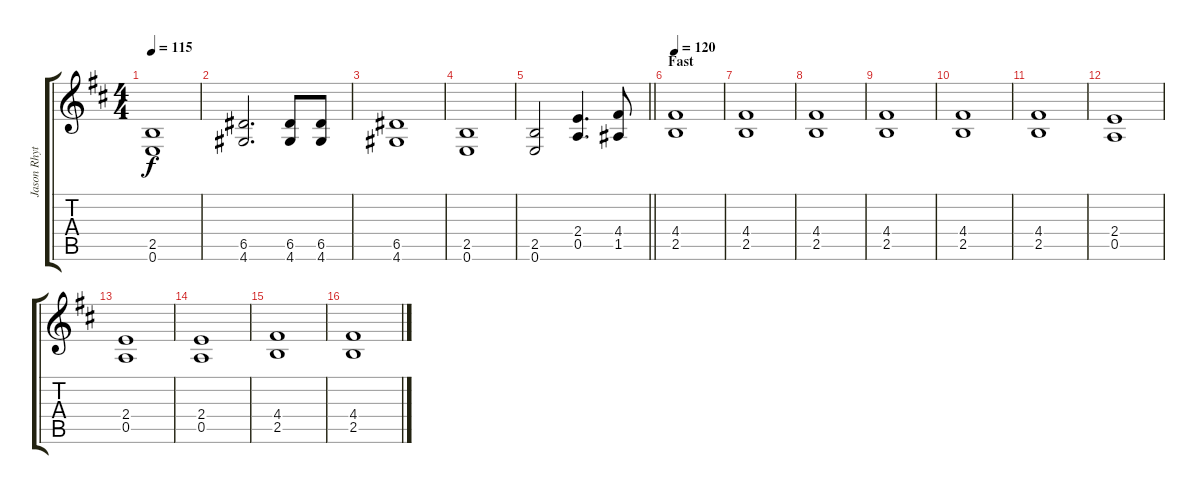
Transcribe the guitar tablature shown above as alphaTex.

\track ("Jason Rhythm" "Jason Rhyt") {instrument electricguitarjazz}
\staff {score tabs}
\tuning (E4 B3 G3 D3 A2 E2) {hide}
\ts (4 4)
\tempo 115
\clef g2
\ks bminor
(2.5 0.6).1{dy f} |
(6.5 4.6).2{d} (6.5 4.6).8 (6.5 4.6).8 |
(6.5 4.6).1 |
(2.5 0.6).1 |
\barLineRight lightlight
(2.5 0.6).2 (2.4 0.5).4{d} (4.4 1.5).8 |
\section ("" "Fast")
\tempo 120
(4.4 2.5).1 |
(4.4 2.5).1 |
(4.4 2.5).1 |
(4.4 2.5).1 |
(4.4 2.5).1 |
(4.4 2.5).1 |
(2.4 0.5).1 |
(2.4 0.5).1 |
(2.4 0.5).1 |
(4.4 2.5).1 |
(4.4 2.5).1
